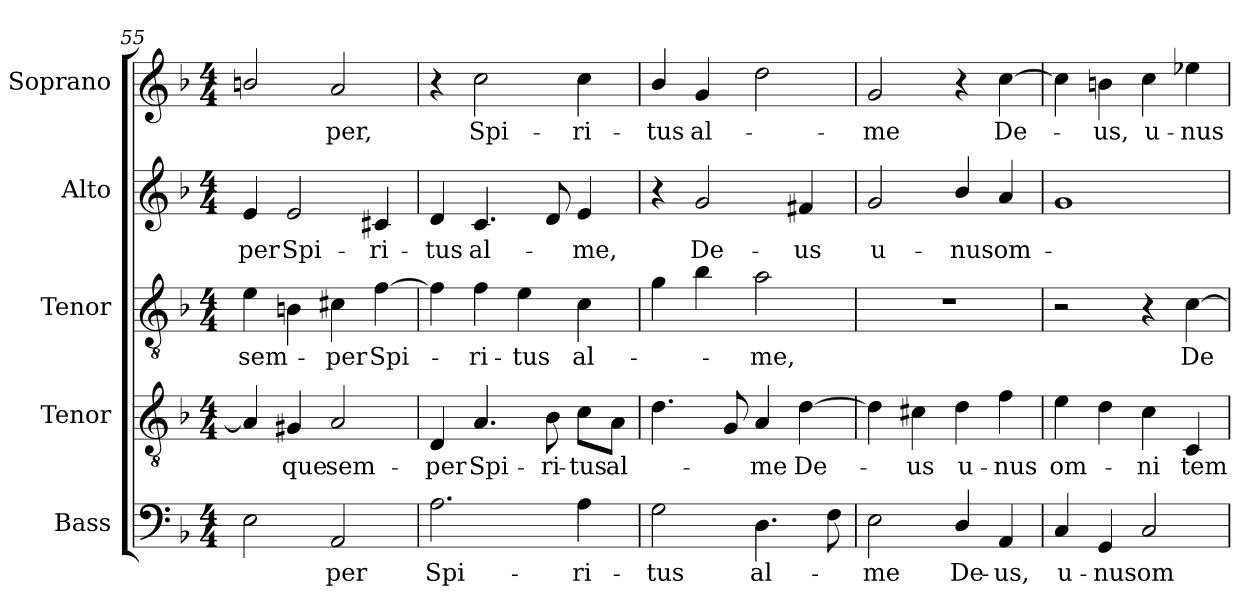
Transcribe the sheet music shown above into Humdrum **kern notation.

**kern	**text	**kern	**text	**kern	**text	**kern	**text	**kern	**text
*part5	*part5	*part4	*part4	*part3	*part3	*part2	*part2	*part1	*part1
*staff5	*staff5	*staff4	*staff4	*staff3	*staff3	*staff2	*staff2	*staff1	*staff1
*I"Bass	*	*I"Tenor	*	*I"Tenor	*	*I"Alto	*	*I"Soprano	*
*I'B.	*	*I'T.	*	*I'T.	*	*I'A.	*	*I'S.	*
!!LO:PB:g=z
*clefF4	*	*clefGv2	*	*clefGv2	*	*clefG2	*	*clefG2	*
*	*	*ITrd7c12	*	*ITrd7c12	*	*	*	*	*
*k[b-]	*	*k[b-]	*	*k[b-]	*	*k[b-]	*	*k[b-]	*
*F:	*	*F:	*	*F:	*	*F:	*	*F:	*
*M4/4	*	*M4/4	*	*M4/4	*	*M4/4	*	*M4/4	*
=55	=55	=55	=55	=55	=55	=55	=55	=55	=55
!	!	!	!	!	!LO:LY:b:color=#000000	!	!	!	!
!	!	!	!	!	!	!	!LO:LY:b:color=#000000	!	!
2Ei\	.	4AAi/]	.	4Ei\	sem-	4ei/	-per	2bni/	.
!	!	!	!LO:LY:b:color=#000000	!	!	!	!	!	!
!	!	!	!	!	!	!	!LO:LY:b:color=#000000	!	!
.	.	4GG#Xi/	-que	4BBni\	.	2ei/	Spi-	.	.
!	!LO:LY:b:color=#000000	!	!	!	!	!	!	!	!
!	!	!	!LO:LY:b:color=#000000	!	!	!	!	!	!
!	!	!	!	!	!LO:LY:b:color=#000000	!	!	!	!
!	!	!	!	!	!	!	!	!	!LO:LY:b:color=#000000
2AAi/	-per	2AAi/	sem-	4C#Xi\	-per	.	.	2ai/	-per,
!	!	!	!	!	!LO:LY:b:color=#000000	!	!	!	!
!	!	!	!	!	!	!	!LO:LY:b:color=#000000	!	!
.	.	.	.	[4Fi\	Spi-	4c#Xi/	-ri-	.	.
=56	=56	=56	=56	=56	=56	=56	=56	=56	=56
!	!LO:LY:b:color=#000000	!	!	!	!	!	!	!	!
!	!	!	!LO:LY:b:color=#000000	!	!	!	!	!	!
!	!	!	!	!	!	!	!LO:LY:b:color=#000000	!	!
2.Ai\	Spi-	4DDi/	-per	4Fi\]	.	4di/	-tus	4r	.
!	!	!	!LO:LY:b:color=#000000	!	!	!	!	!	!
!	!	!	!	!	!LO:LY:b:color=#000000	!	!	!	!
!	!	!	!	!	!	!	!LO:LY:b:color=#000000	!	!
!	!	!	!	!	!	!	!	!	!LO:LY:b:color=#000000
.	.	4.AAi/	Spi-	4Fi\	-ri-	4.ci/	al-	2cci\	Spi-
!	!	!	!	!	!LO:LY:b:color=#000000	!	!	!	!
.	.	.	.	4Ei\	-tus	.	.	.	.
!	!	!	!LO:LY:b:color=#000000	!	!	!	!	!	!
.	.	8BB-i\	-ri-	.	.	8di/	.	.	.
!	!LO:LY:b:color=#000000	!	!	!	!	!	!	!	!
!	!	!	!LO:LY:b:color=#000000	!	!	!	!	!	!
!	!	!	!	!	!LO:LY:b:color=#000000	!	!	!	!
!	!	!	!	!	!	!	!LO:LY:b:color=#000000	!	!
!	!	!	!	!	!	!	!	!	!LO:LY:b:color=#000000
4Ai\	-ri-	8Ci\L	-tus	4Ci\	al-	4ei/	-me,	4cci\	-ri-
!	!	!	!LO:LY:b:color=#000000	!	!	!	!	!	!
.	.	8AAi\J	al-	.	.	.	.	.	.
=57	=57	=57	=57	=57	=57	=57	=57	=57	=57
!	!LO:LY:b:color=#000000	!	!	!	!	!	!	!	!
!	!	!	!	!	!	!	!	!	!LO:LY:b:color=#000000
2Gi\	-tus	4.Di\	.	4Gi\	.	4r	.	4b-i/	-tus
!	!	!	!	!	!	!	!LO:LY:b:color=#000000	!	!
!	!	!	!	!	!	!	!	!	!LO:LY:b:color=#000000
.	.	.	.	4B-i\	.	2gi/	De-	4gi/	al-
.	.	8GGi/	.	.	.	.	.	.	.
!	!LO:LY:b:color=#000000	!	!	!	!	!	!	!	!
!	!	!	!LO:LY:b:color=#000000	!	!	!	!	!	!
!	!	!	!	!	!LO:LY:b:color=#000000	!	!	!	!
4.Di\	al-	4AAi/	-me	2Ai\	-me,	.	.	2ddi\	.
!	!	!	!LO:LY:b:color=#000000	!	!	!	!	!	!
!	!	!	!	!	!	!	!LO:LY:b:color=#000000	!	!
.	.	[4Di\	De-	.	.	4f#Xi/	-us	.	.
8Fi\	.	.	.	.	.	.	.	.	.
=58	=58	=58	=58	=58	=58	=58	=58	=58	=58
!	!LO:LY:b:color=#000000	!	!	!	!	!	!	!	!
!	!	!	!	!	!	!	!LO:LY:b:color=#000000	!	!
!	!	!	!	!	!	!	!	!	!LO:LY:b:color=#000000
2Ei\	-me	4Di\]	.	1r	.	2gi/	u-	2gi/	-me
!	!	!	!LO:LY:b:color=#000000	!	!	!	!	!	!
.	.	4C#Xi\	-us	.	.	.	.	.	.
!	!LO:LY:b:color=#000000	!	!	!	!	!	!	!	!
!	!	!	!LO:LY:b:color=#000000	!	!	!	!	!	!
!	!	!	!	!	!	!	!LO:LY:b:color=#000000	!	!
4Di/	De-	4Di\	u-	.	.	4b-i/	-nus	4r	.
!	!LO:LY:b:color=#000000	!	!	!	!	!	!	!	!
!	!	!	!LO:LY:b:color=#000000	!	!	!	!	!	!
!	!	!	!	!	!	!	!LO:LY:b:color=#000000	!	!
!	!	!	!	!	!	!	!	!	!LO:LY:b:color=#000000
4AAi/	-us,	4Fi\	-nus	.	.	4ai/	om-	[4cci\	De-
=59	=59	=59	=59	=59	=59	=59	=59	=59	=59
!	!LO:LY:b:color=#000000	!	!	!	!	!	!	!	!
!	!	!	!LO:LY:b:color=#000000	!	!	!	!	!	!
4Ci/	u-	4Ei\	om-	2r	.	1gi	.	4cci\]	.
!	!LO:LY:b:color=#000000	!	!	!	!	!	!	!	!
!	!	!	!	!	!	!	!	!	!LO:LY:b:color=#000000
4GGi/	-nus	4Di\	.	.	.	.	.	4bni\	-us,
!	!LO:LY:b:color=#000000	!	!	!	!	!	!	!	!
!	!	!	!LO:LY:b:color=#000000	!	!	!	!	!	!
!	!	!	!	!	!	!	!	!	!LO:LY:b:color=#000000
2Ci/	om-	4Ci\	-ni	4r	.	.	.	4cci\	u-
!	!	!	!LO:LY:b:color=#000000	!	!	!	!	!	!
!	!	!	!	!	!LO:LY:b:color=#000000	!	!	!	!
!	!	!	!	!	!	!	!	!	!LO:LY:b:color=#000000
.	.	4CCi/	tem-	[4Ci\	De-	.	.	4ee-Xi\	-nus
=	=	=	=	=	=	=	=	=	=
*-	*-	*-	*-	*-	*-	*-	*-	*-	*-
